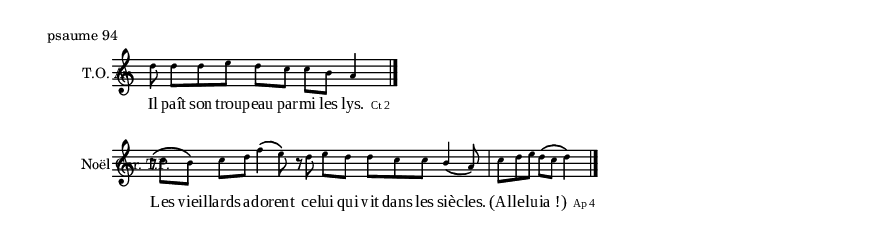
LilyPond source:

\version "2.10.0"
 \include "definitions.ly"
 \markup {psaume 94 }


\relative a' { 
	\new Staff {
		\cadenzaOn
		\set Staff.instrumentName = \markup{ \center-align { T.O. Av. } }

		 d8 \times 2/3 { d[ d  e] } d[ c] c[ b] a4

		
		
		\endBar
	}

	\addlyrics {
		Il paît son trou -- peau par -- mi les lys.
		\markup { \citation #"Ct 2" } }
	
	
}
\relative a' { 
	\new Staff {
		\cadenzaOn
		\set Staff.instrumentName = \markup{ \center-align {Noël Car. T.P.} }
		
		\times 2/3 { r8\( c[ b\)] } c[ d] \times 2/3 { f4\(  e8\) } \pespace r d e[ d] \times 2/3 { d[ c  c] }
		\stemUp
		\times 2/3 { b4\(   a8\) }
		\stemNeutral
		\barre \times 2/3 { c[ d  e] } d[\( c] d4\)

		
		
		\endBar
	}

	\addlyrics {
		Les viei -- llards a -- do -- rent ce -- lui qui vit dans les siè -- cles. "(Al" -- le -- lu -- "ia !)" _ _ 
		\markup { \citation #"Ap 4" } }
	
	
}

